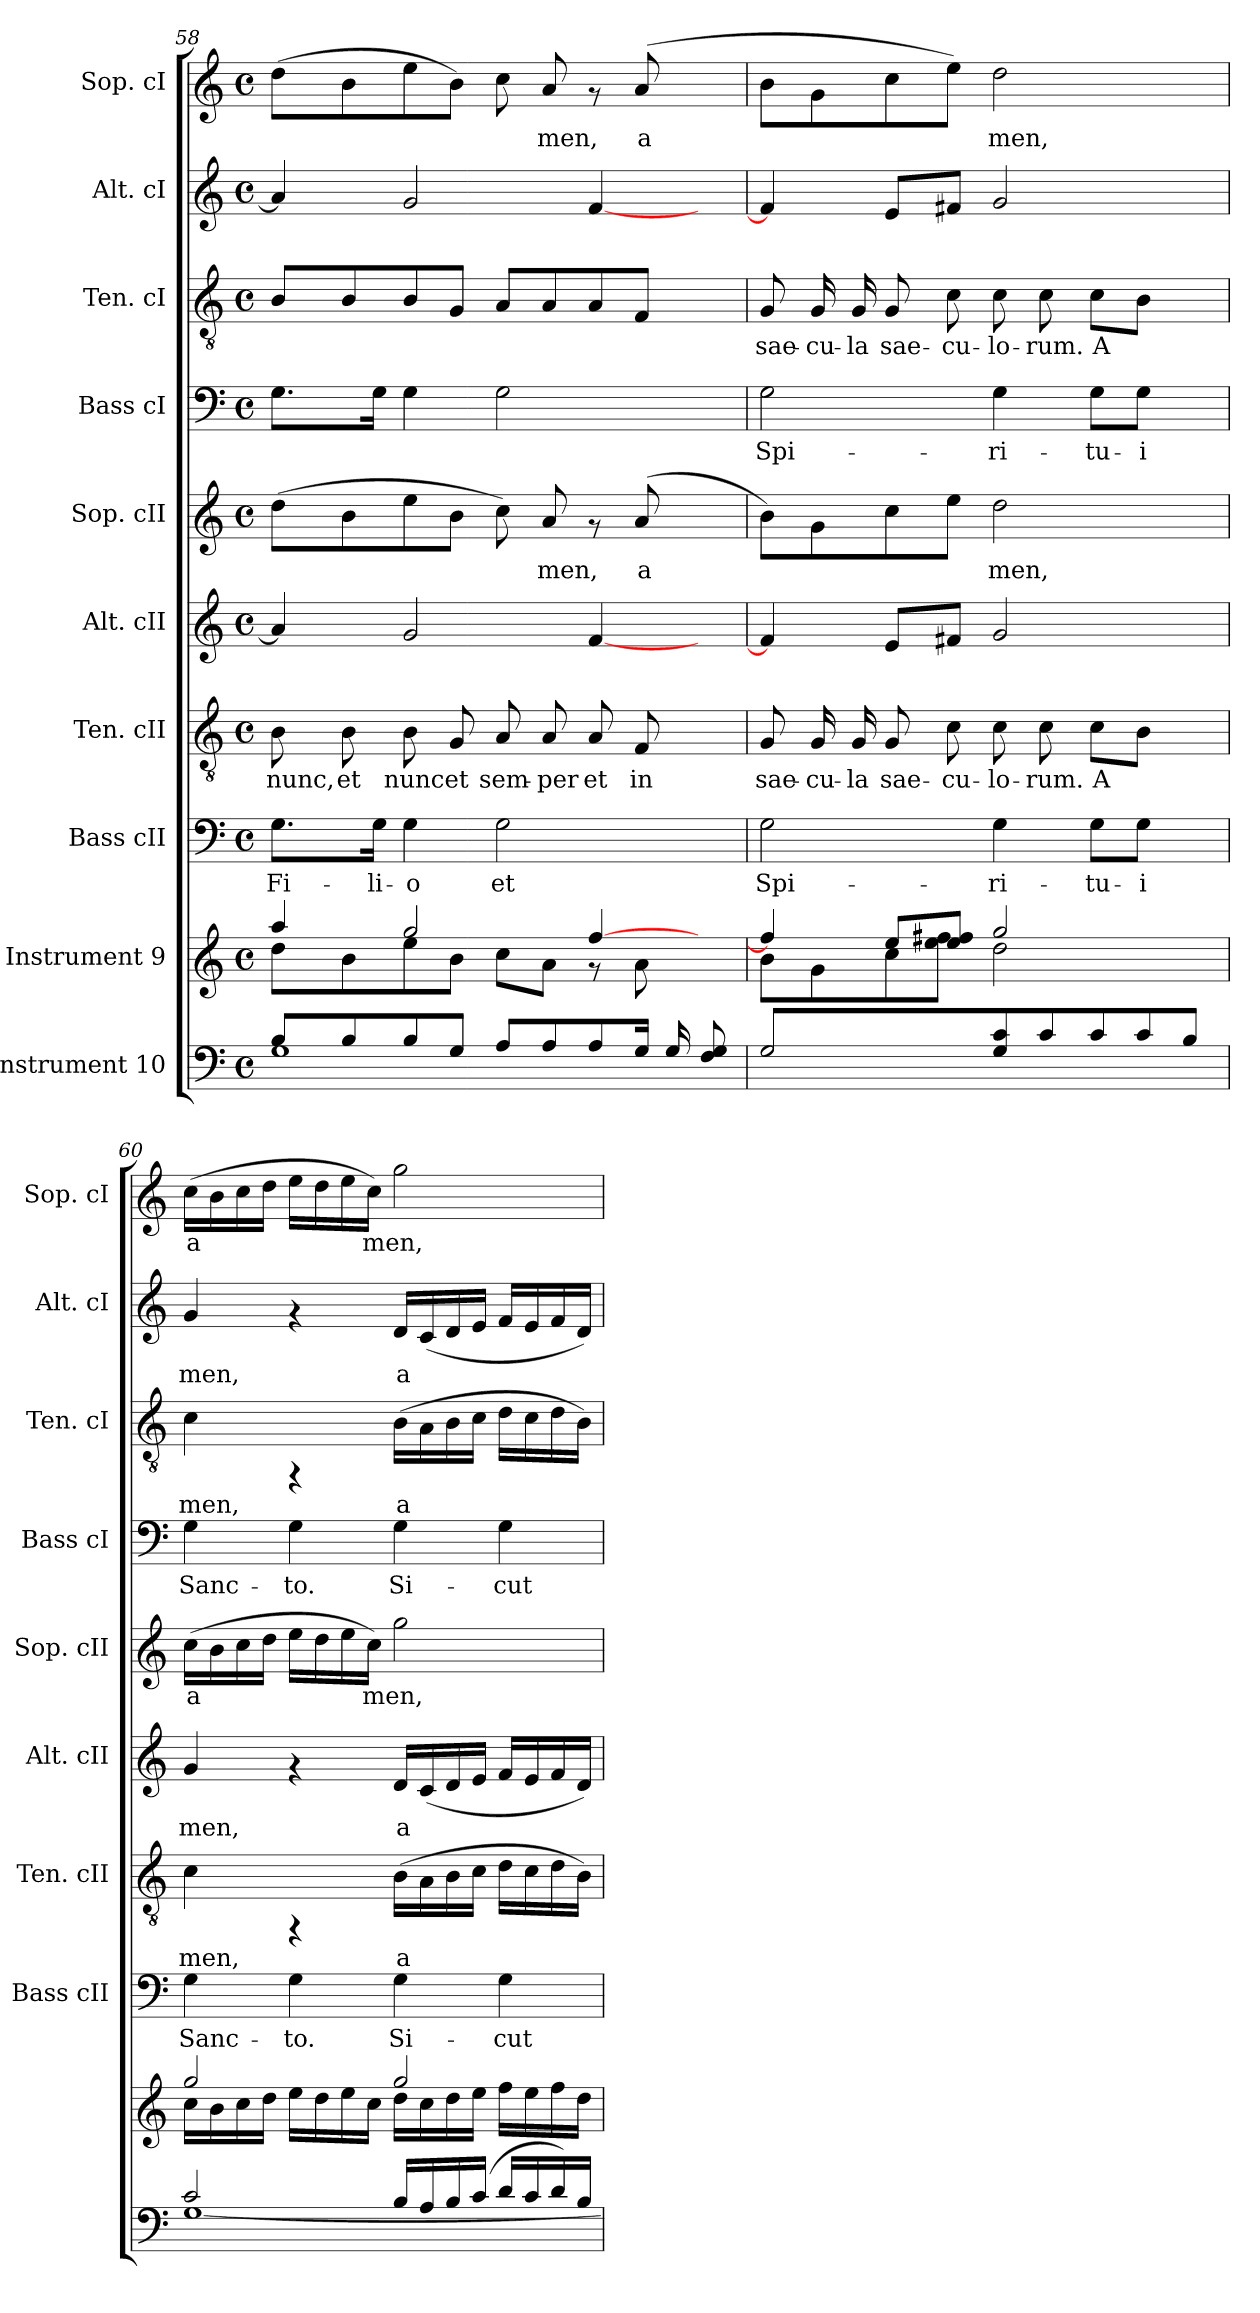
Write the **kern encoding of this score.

**kern	**kern	**kern	**text	**kern	**text	**kern	**text	**kern	**text	**kern	**text	**kern	**text	**kern	**text	**kern	**text
*part10	*part9	*part8	*part8	*part7	*part7	*part6	*part6	*part5	*part5	*part4	*part4	*part3	*part3	*part2	*part2	*part1	*part1
*staff10	*staff9	*staff8	*staff8	*staff7	*staff7	*staff6	*staff6	*staff5	*staff5	*staff4	*staff4	*staff3	*staff3	*staff2	*staff2	*staff1	*staff1
*I"Instrument 10	*I"Instrument 9	*I"Bass cII	*	*I"Ten. cII	*	*I"Alt. cII	*	*I"Sop. cII	*	*I"Bass cI	*	*I"Ten. cI	*	*I"Alt. cI	*	*I"Sop. cI	*
*	*	*I'Bass cII	*	*I'Ten. cII	*	*I'Alt. cII	*	*I'Sop. cII	*	*I'Bass cI	*	*I'Ten. cI	*	*I'Alt. cI	*	*I'Sop. cI	*
!!LO:PB:g=z
*clefF4	*clefG2	*clefF4	*	*clefGv2	*	*clefG2	*	*clefG2	*	*clefF4	*	*clefGv2	*	*clefG2	*	*clefG2	*
*k[]	*k[]	*k[]	*	*k[]	*	*k[]	*	*k[]	*	*k[]	*	*k[]	*	*k[]	*	*k[]	*
*C:	*C:	*C:	*	*C:	*	*C:	*	*C:	*	*C:	*	*C:	*	*C:	*	*C:	*
*M4/4	*M4/4	*M4/4	*	*M4/4	*	*M4/4	*	*M4/4	*	*M4/4	*	*M4/4	*	*M4/4	*	*M4/4	*
*met(c)	*met(c)	*met(c)	*	*met(c)	*	*met(c)	*	*met(c)	*	*met(c)	*	*met(c)	*	*met(c)	*	*met(c)	*
=58	=58	=58	=58	=58	=58	=58	=58	=58	=58	=58	=58	=58	=58	=58	=58	=58	=58
*^	*^	*	*	*	*	*	*	*	*	*	*	*	*	*	*	*	*
!	!	!	!	!	!LO:LY:b:cj	!	!LO:LY:b:cj	!	!LO:LY:b:cj	!	!LO:LY:b:cj	!	!LO:LY:b:cj	!	!LO:LY:b:cj	!	!LO:LY:b:cj	!	!LO:LY:b:cj
8B/L	1G	4aa/	8dd\L	8.G\L	Fi-	8B\	nunc,	4a/]	--	(>8dd\L	--	8.G\L	.	8B/L	.	4a/]	--	(>8dd\L	--
!	!	!	!	!	!	!	!LO:LY:b:cj	!	!	!	!LO:LY:b:cj	!	!	!	!LO:LY:b:cj	!	!	!	!LO:LY:b:cj
8B/	.	.	8b\	.	.	8B\	et	.	.	8b\	--	.	.	8B/	.	.	.	8b\	--
!	!	!	!	!	!LO:LY:b:cj	!	!	!	!	!	!	!	!LO:LY:b:cj	!	!	!	!	!	!
.	.	.	.	16G\Jk	-li-	.	.	.	.	.	.	16G\J	.	.	.	.	.	.	.
!	!	!	!	!	!LO:LY:b:cj	!	!LO:LY:b:cj	!	!LO:LY:b:cj	!	!LO:LY:b:cj	!	!LO:LY:b:cj	!	!LO:LY:b:cj	!	!LO:LY:b:cj	!	!LO:LY:b:cj
8B/	.	2gg/	8ee\	4G\	-o	8B\	nunc	2g/	--	8ee\	--	4G\	.	8B/	.	2g/	--	8ee\	--
!	!	!	!	!	!	!	!LO:LY:b:cj	!	!	!	!LO:LY:b:cj	!	!	!	!LO:LY:b:cj	!	!	!	!LO:LY:b:cj
8G/J	.	.	8b\J	.	.	8G/	et	.	.	8b\J	--	.	.	8G/J	.	.	.	8b\J)	--
!	!	!	!	!	!LO:LY:b:cj	!	!LO:LY:b:cj	!	!	!	!LO:LY:b:cj	!	!LO:LY:b:cj	!	!LO:LY:b:cj	!	!	!	!LO:LY:b:cj
8A/L	.	.	8cc\L	2G\	et	8A/	sem-	.	.	8cc\)	--	2G\	.	8A/L	.	.	.	8cc\	--
!	!	!	!	!	!	!	!LO:LY:b:cj	!	!	!	!LO:LY:b:cj	!	!	!	!LO:LY:b:cj	!	!	!	!LO:LY:b:cj
8A/	.	.	8a\J	.	.	8A/	-per	.	.	8a/	-men,	.	.	8A/	.	.	.	8a/	-men,
!	!	!	!	!	!	!	!LO:LY:b:cj	!	!LO:LY:b:cj	!	!	!	!	!	!LO:LY:b:cj	!	!LO:LY:b:cj	!	!
8A/	.	[>4ff/	8rf	.	.	8A/	et	[<4f/	--	8rf	.	.	.	8A/	.	[<4f/	--	8rf	.
!	!	!	!	!	!	!	!LO:LY:b:cj	!	!	!	!LO:LY:b:cj	!	!	!	!LO:LY:b:cj	!	!	!	!LO:LY:b:cj
16G/J	.	.	8a\	.	.	8F/	in	.	.	(>8a/	a-	.	.	8F/J	.	.	.	(>8a/	a-
16G/	.	.	.	.	.	.	.	.	.	.	.	.	.	.	.	.	.	.	.
8F/ 8G/	8ryy	8ryy	8ryy	8ryy	.	8ryy	.	8ryy	.	8ryy	.	8ryy	.	8ryy	.	8ryy	.	8ryy	.
=59	=59	=59	=59	=59	=59	=59	=59	=59	=59	=59	=59	=59	=59	=59	=59	=59	=59	=59	=59
!	!	!	!	!	!LO:LY:b:cj	!	!LO:LY:b:cj	!	!LO:LY:b:cj	!	!LO:LY:b:cj	!	!LO:LY:b:cj	!	!LO:LY:b:cj	!	!LO:LY:b:cj	!	!LO:LY:b:cj
*v	*v	*	*	*	*	*	*	*	*	*	*	*	*	*	*	*	*	*	*
2G/	4ff/]	8b\L	2G\	Spi-	8G/	sae-	4f/]	--	8b\L)	--	2G\	Spi-	8G/	sae-	4f/]	--	8b\L	--
!	!	!	!	!	!	!LO:LY:b:cj	!	!	!	!LO:LY:b:cj	!	!	!	!LO:LY:b:cj	!	!	!	!LO:LY:b:cj
.	.	8g\	.	.	16G/	-cu-	.	.	8g\	--	.	.	16G/	-cu-	.	.	8g\	--
!	!	!	!	!	!	!LO:LY:b:cj	!	!	!	!	!	!	!	!LO:LY:b:cj	!	!	!	!
.	.	.	.	.	16G/	-la	.	.	.	.	.	.	16G/	-la	.	.	.	.
!	!	!	!	!	!	!LO:LY:b:cj	!	!LO:LY:b:cj	!	!LO:LY:b:cj	!	!	!	!LO:LY:b:cj	!	!LO:LY:b:cj	!	!LO:LY:b:cj
.	8ee/L	8cc\	.	.	8G/	sae-	8e/L	--	8cc\	--	.	.	8G/	sae-	8e/L	--	8cc\	--
!	!	!	!	!	!	!LO:LY:b:cj	!	!LO:LY:b:cj	!	!LO:LY:b:cj	!	!	!	!LO:LY:b:cj	!	!LO:LY:b:cj	!	!LO:LY:b:cj
.	8ee/ 8ff#X/J	8ee\ 8ff#\J	.	.	8c\	-cu-	8f#X/J	--	8ee\J	--	.	.	8c\	-cu-	8f#X/J	--	8ee\J)	--
!	!	!	!	!LO:LY:b:cj	!	!LO:LY:b:cj	!	!LO:LY:b:cj	!	!LO:LY:b:cj	!	!LO:LY:b:cj	!	!LO:LY:b:cj	!	!LO:LY:b:cj	!	!LO:LY:b:cj
8G/ 8c/	2gg/	2dd\	4G\	-ri-	8c\	-lo-	2g/	--	2dd\	-men,	4G\	-ri-	8c\	-lo-	2g/	--	2dd\	-men,
!	!	!	!	!	!	!LO:LY:b:cj	!	!	!	!	!	!	!	!LO:LY:b:cj	!	!	!	!
8c/	.	.	.	.	8c\	-rum.	.	.	.	.	.	.	8c\	-rum.	.	.	.	.
!	!	!	!	!LO:LY:b:cj	!	!LO:LY:b:cj	!	!	!	!	!	!LO:LY:b:cj	!	!LO:LY:b:cj	!	!	!	!
8c/	.	.	8G\L	-tu-	8c\L	A-	.	.	.	.	8G\L	-tu-	8c\L	A-	.	.	.	.
!	!	!	!	!LO:LY:b:cj	!	!LO:LY:b:cj	!	!	!	!	!	!LO:LY:b:cj	!	!LO:LY:b:cj	!	!	!	!
8c/	.	.	8G\J	-i	8B\J	--	.	.	.	.	8G\J	-i	8B\J	--	.	.	.	.
8B/J	8ryy	8ryy	8ryy	.	8ryy	.	8ryy	.	8ryy	.	8ryy	.	8ryy	.	8ryy	.	8ryy	.
=60	=60	=60	=60	=60	=60	=60	=60	=60	=60	=60	=60	=60	=60	=60	=60	=60	=60	=60
*^	*	*	*	*	*	*	*	*	*	*	*	*	*	*	*	*	*	*
!	!	!	!	!	!LO:LY:b:cj	!	!LO:LY:b:cj	!	!LO:LY:b:cj	!	!LO:LY:b:cj	!	!LO:LY:b:cj	!	!LO:LY:b:cj	!	!LO:LY:b:cj	!	!LO:LY:b:cj
2c/	[<1G	2gg/	16cc\L	4G\	Sanc-	4c\	-men,	4g/	-men,	(>16cc\L	a-	4G\	Sanc-	4c\	-men,	4g/	-men,	(>16cc\L	a-
!	!	!	!	!	!	!	!	!	!	!	!LO:LY:b:cj	!	!	!	!	!	!	!	!LO:LY:b:cj
.	.	.	16b\	.	.	.	.	.	.	16b\	--	.	.	.	.	.	.	16b\	--
!	!	!	!	!	!	!	!	!	!	!	!LO:LY:b:cj	!	!	!	!	!	!	!	!LO:LY:b:cj
.	.	.	16cc\	.	.	.	.	.	.	16cc\	--	.	.	.	.	.	.	16cc\	--
!	!	!	!	!	!	!	!	!	!	!	!LO:LY:b:cj	!	!	!	!	!	!	!	!LO:LY:b:cj
.	.	.	16dd\J	.	.	.	.	.	.	16dd\J	--	.	.	.	.	.	.	16dd\J	--
!	!	!	!	!	!LO:LY:b:cj	!	!	!	!	!	!LO:LY:b:cj	!	!LO:LY:b:cj	!	!	!	!	!	!LO:LY:b:cj
.	.	.	16ee\L	4G\	-to.	4rFF	.	4rf	.	16ee\L	--	4G\	-to.	4rFF	.	4rf	.	16ee\L	--
!	!	!	!	!	!	!	!	!	!	!	!LO:LY:b:cj	!	!	!	!	!	!	!	!LO:LY:b:cj
.	.	.	16dd\	.	.	.	.	.	.	16dd\	--	.	.	.	.	.	.	16dd\	--
!	!	!	!	!	!	!	!	!	!	!	!LO:LY:b:cj	!	!	!	!	!	!	!	!LO:LY:b:cj
.	.	.	16ee\	.	.	.	.	.	.	16ee\	--	.	.	.	.	.	.	16ee\	--
!	!	!	!	!	!	!	!	!	!	!	!LO:LY:b:cj	!	!	!	!	!	!	!	!LO:LY:b:cj
.	.	.	16cc\J	.	.	.	.	.	.	16cc\J)	-men,	.	.	.	.	.	.	16cc\J)	-men,
!	!	!	!	!	!LO:LY:b:cj	!	!LO:LY:b:cj	!	!LO:LY:b:cj	!	!LO:LY:b:cj	!	!LO:LY:b:cj	!	!LO:LY:b:cj	!	!LO:LY:b:cj	!	!LO:LY:b:cj
16B/L	.	2gg/	16dd\L	4G\	Si-	(>16B\L	a-	16d/L	a-	2gg\	.	4G\	Si-	(>16B\L	a-	16d/L	a-	2gg\	.
!	!	!	!	!	!	!	!LO:LY:b:cj	!	!LO:LY:b:cj	!	!	!	!	!	!LO:LY:b:cj	!	!LO:LY:b:cj	!	!
16A/	.	.	16cc\	.	.	16A\	--	(<16c/	--	.	.	.	.	16A\	--	(<16c/	--	.	.
!	!	!	!	!	!	!	!LO:LY:b:cj	!	!LO:LY:b:cj	!	!	!	!	!	!LO:LY:b:cj	!	!LO:LY:b:cj	!	!
16B/	.	.	16dd\	.	.	16B\	--	16d/	--	.	.	.	.	16B\	--	16d/	--	.	.
!	!	!	!	!	!	!	!LO:LY:b:cj	!	!LO:LY:b:cj	!	!	!	!	!	!LO:LY:b:cj	!	!LO:LY:b:cj	!	!
(>16c/J	.	.	16ee\J	.	.	16c\J	--	16e/J	--	.	.	.	.	16c\J	--	16e/J	--	.	.
!	!	!	!	!	!LO:LY:b:cj	!	!LO:LY:b:cj	!	!LO:LY:b:cj	!	!	!	!LO:LY:b:cj	!	!LO:LY:b:cj	!	!LO:LY:b:cj	!	!
16d/L	.	.	16ff\L	4G\	-cut	16d\L	--	16f/L	--	.	.	4G\	-cut	16d\L	--	16f/L	--	.	.
!	!	!	!	!	!	!	!LO:LY:b:cj	!	!LO:LY:b:cj	!	!	!	!	!	!LO:LY:b:cj	!	!LO:LY:b:cj	!	!
16c/	.	.	16ee\	.	.	16c\	--	16e/	--	.	.	.	.	16c\	--	16e/	--	.	.
!	!	!	!	!	!	!	!LO:LY:b:cj	!	!LO:LY:b:cj	!	!	!	!	!	!LO:LY:b:cj	!	!LO:LY:b:cj	!	!
16d/)	.	.	16ff\	.	.	16d\	--	16f/	--	.	.	.	.	16d\	--	16f/	--	.	.
!	!	!	!	!	!	!	!LO:LY:b:cj	!	!LO:LY:b:cj	!	!	!	!	!	!LO:LY:b:cj	!	!LO:LY:b:cj	!	!
16B/J	.	.	16dd\J	.	.	16B\J)	--	16d/J)	--	.	.	.	.	16B\J)	--	16d/J)	--	.	.
*v	*v	*	*	*	*	*	*	*	*	*	*	*	*	*	*	*	*	*	*
*	*v	*v	*	*	*	*	*	*	*	*	*	*	*	*	*	*	*	*
=	=	=	=	=	=	=	=	=	=	=	=	=	=	=	=	=	=
*-	*-	*-	*-	*-	*-	*-	*-	*-	*-	*-	*-	*-	*-	*-	*-	*-	*-
